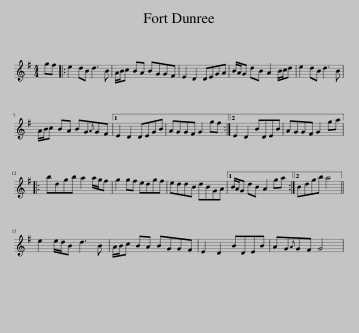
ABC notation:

X:1
L:1/8
M:4/4
I:linebreak $
K:G
V:1 treble
V:1
 gf |: e2 dB d3 B | A/B/c BA BGGF | E2 D2 DEGA | B/A/G dB A2 B/c/d | %5
 e2 dB d3 B |$ A/B/c BA BG{A}GF |1 E2 D2 DEGB | AGGF G2 gf :|2 E2 D2 BDEB | %10
 AGGF G2 ga |:$ bdgb a2 a/g/f | g2 gf edgf | eddB dBGA |1 B/A/G dB A2 ga :|2 %15
 Bdgb a4 ||$ e2 e/d/B d3 B | A/B/c BA BGGF | E2 D2 BDEB | AG{A}GF G4 | %20
